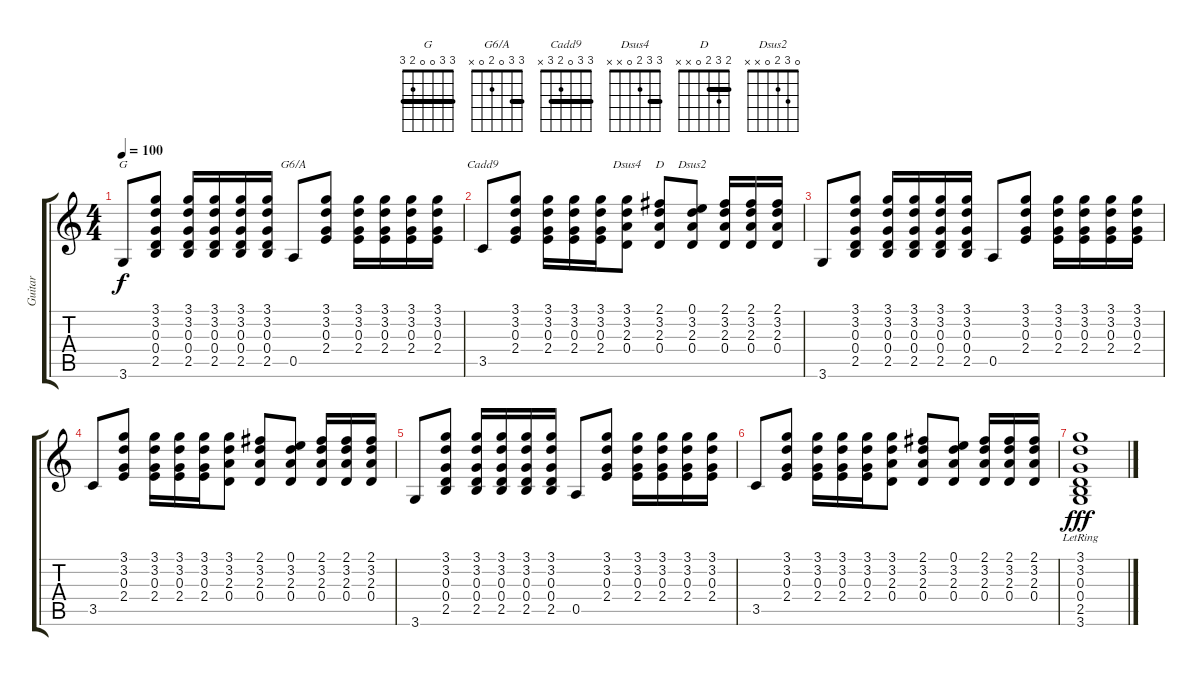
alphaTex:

\track ("Guitar" "Guitar") {instrument acousticguitarsteel}
\staff {score tabs}
\tuning (E4 B3 G3 D3 A2 E2) {hide}
\chord ("G" 3 3 0 0 2 3) {barre 3}
\chord ("G6/A" 3 3 0 2 0 x) {barre 3}
\chord ("Cadd9" 3 3 0 2 3 x) {barre 3}
\chord ("Dsus4" 3 3 2 0 x x) {barre 3}
\chord ("D" 2 3 2 0 x x) {barre 2}
\chord ("Dsus2" 0 3 2 0 x x)
\ts (4 4)
\tempo 100
\clef g2
\ks c
3.6.8{ch "G" dy f} (3.1 3.2 0.3 0.4 2.5).8 (3.1 3.2 0.3 0.4 2.5).16 (3.1 3.2 0.3 0.4 2.5).16 (3.1 3.2 0.3 0.4 2.5).16 (3.1 3.2 0.3 0.4 2.5).16 0.5.8{ch "G6/A"} (3.1 3.2 0.3 2.4).8 (3.1 3.2 0.3 2.4).16 (3.1 3.2 0.3 2.4).16 (3.1 3.2 0.3 2.4).16 (3.1 3.2 0.3 2.4).16 |
3.5.8{ch "Cadd9"} (3.1 3.2 0.3 2.4).8 (3.1 3.2 0.3 2.4).16 (3.1 3.2 0.3 2.4).16 (3.1 3.2 0.3 2.4).16 (3.1 3.2 2.3 0.4).8{ch "Dsus4"} (2.1 3.2 2.3 0.4).8{ch "D"} (0.1 3.2 2.3 0.4).8{ch "Dsus2"} (2.1 3.2 2.3 0.4).16 (2.1 3.2 2.3 0.4).16 (2.1 3.2 2.3 0.4).16 |
3.6.8 (3.1 3.2 0.3 0.4 2.5).8 (3.1 3.2 0.3 0.4 2.5).16 (3.1 3.2 0.3 0.4 2.5).16 (3.1 3.2 0.3 0.4 2.5).16 (3.1 3.2 0.3 0.4 2.5).16 0.5.8 (3.1 3.2 0.3 2.4).8 (3.1 3.2 0.3 2.4).16 (3.1 3.2 0.3 2.4).16 (3.1 3.2 0.3 2.4).16 (3.1 3.2 0.3 2.4).16 |
3.5.8 (3.1 3.2 0.3 2.4).8 (3.1 3.2 0.3 2.4).16 (3.1 3.2 0.3 2.4).16 (3.1 3.2 0.3 2.4).16 (3.1 3.2 2.3 0.4).8 (2.1 3.2 2.3 0.4).8 (0.1 3.2 2.3 0.4).8 (2.1 3.2 2.3 0.4).16 (2.1 3.2 2.3 0.4).16 (2.1 3.2 2.3 0.4).16 |
3.6.8 (3.1 3.2 0.3 0.4 2.5).8 (3.1 3.2 0.3 0.4 2.5).16 (3.1 3.2 0.3 0.4 2.5).16 (3.1 3.2 0.3 0.4 2.5).16 (3.1 3.2 0.3 0.4 2.5).16 0.5.8 (3.1 3.2 0.3 2.4).8 (3.1 3.2 0.3 2.4).16 (3.1 3.2 0.3 2.4).16 (3.1 3.2 0.3 2.4).16 (3.1 3.2 0.3 2.4).16 |
3.5.8 (3.1 3.2 0.3 2.4).8 (3.1 3.2 0.3 2.4).16 (3.1 3.2 0.3 2.4).16 (3.1 3.2 0.3 2.4).16 (3.1 3.2 2.3 0.4).8 (2.1 3.2 2.3 0.4).8 (0.1 3.2 2.3 0.4).8 (2.1 3.2 2.3 0.4).16 (2.1 3.2 2.3 0.4).16 (2.1 3.2 2.3 0.4).16 |
(3.1{lr} 3.2 0.3 0.4 2.5 3.6).1{dy fff}
